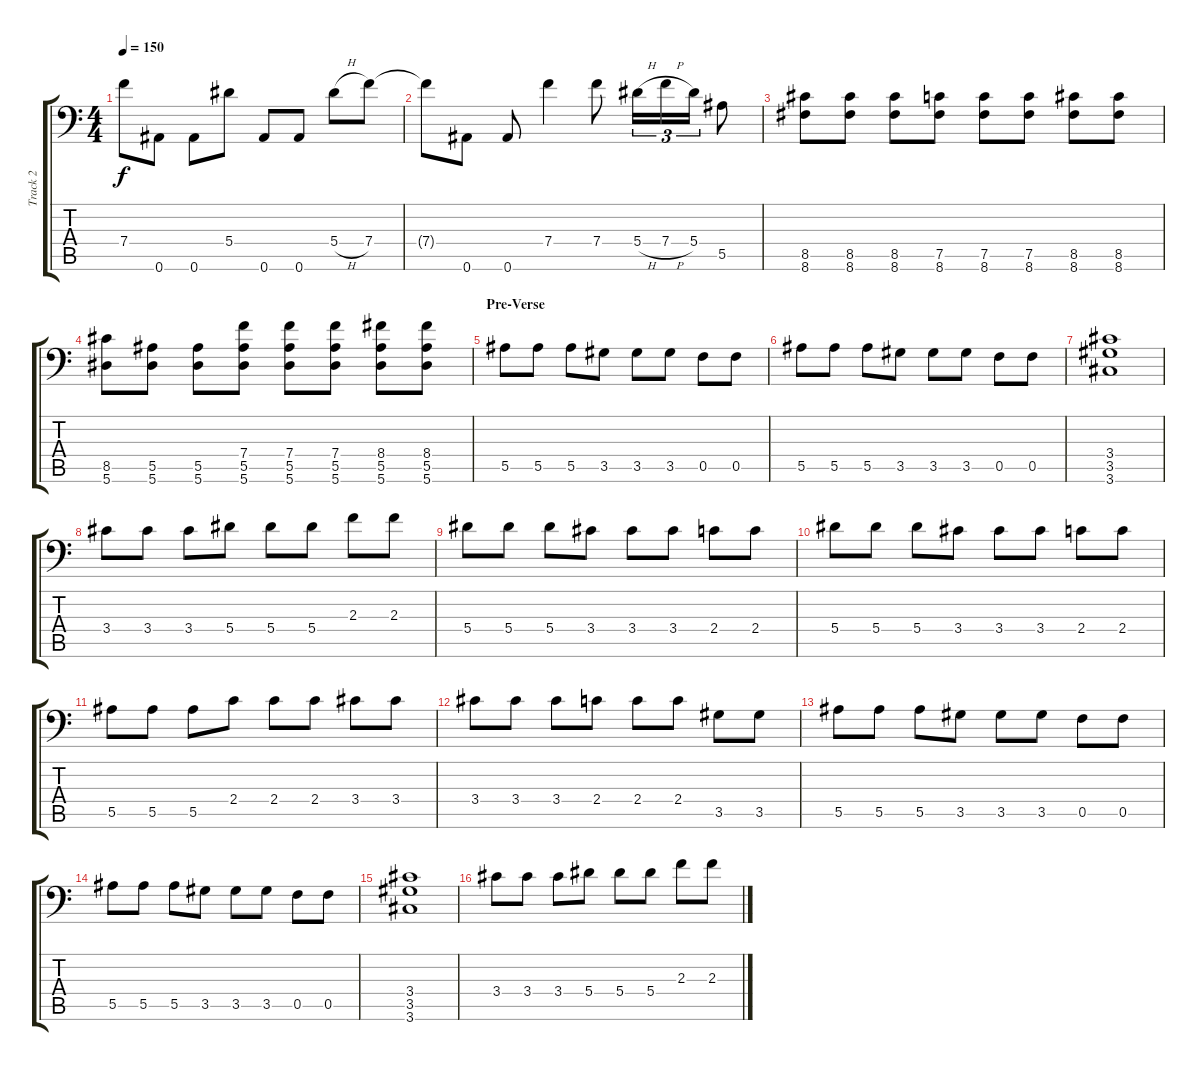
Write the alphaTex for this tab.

\track ("Track 2" "Track 2") {instrument distortionguitar}
\staff {score tabs}
\tuning (C4 G3 Eb3 Bb2 F2 Bb1) {hide}
\ts (4 4)
\tempo 150
\clef f4
\ks c
7.4.8{dy f} 0.6.8 0.6.8 5.4.8 0.6.8 0.6.8 5.4{h}.8 7.4.8 |
7.4{t}.8 0.6.8 0.6.8 7.4.4 7.4.8 5.4{h}.16{tu (3 2)} 7.4{h}.16{tu (3 2)} 5.4.16{tu (3 2)} 5.5.8 |
(8.5 8.6).8 (8.5 8.6).8 (8.5 8.6).8 (7.5 8.6).8 (7.5 8.6).8 (7.5 8.6).8 (8.5 8.6).8 (8.5 8.6).8 |
(8.5 5.6).8 (5.5 5.6).8 (5.5 5.6).8 (7.4 5.5 5.6).8 (7.4 5.5 5.6).8 (7.4 5.5 5.6).8 (8.4 5.5 5.6).8 (8.4 5.5 5.6).8 |
\section ("" "Pre-Verse")
5.5.8 5.5.8 5.5.8 3.5.8 3.5.8 3.5.8 0.5.8 0.5.8 |
5.5.8 5.5.8 5.5.8 3.5.8 3.5.8 3.5.8 0.5.8 0.5.8 |
(3.4 3.5 3.6).1 |
3.4.8 3.4.8 3.4.8 5.4.8 5.4.8 5.4.8 2.3.8 2.3.8 |
5.4.8 5.4.8 5.4.8 3.4.8 3.4.8 3.4.8 2.4.8 2.4.8 |
5.4.8 5.4.8 5.4.8 3.4.8 3.4.8 3.4.8 2.4.8 2.4.8 |
5.5.8 5.5.8 5.5.8 2.4.8 2.4.8 2.4.8 3.4.8 3.4.8 |
3.4.8 3.4.8 3.4.8 2.4.8 2.4.8 2.4.8 3.5.8 3.5.8 |
5.5.8 5.5.8 5.5.8 3.5.8 3.5.8 3.5.8 0.5.8 0.5.8 |
5.5.8 5.5.8 5.5.8 3.5.8 3.5.8 3.5.8 0.5.8 0.5.8 |
(3.4 3.5 3.6).1 |
3.4.8 3.4.8 3.4.8 5.4.8 5.4.8 5.4.8 2.3.8 2.3.8
